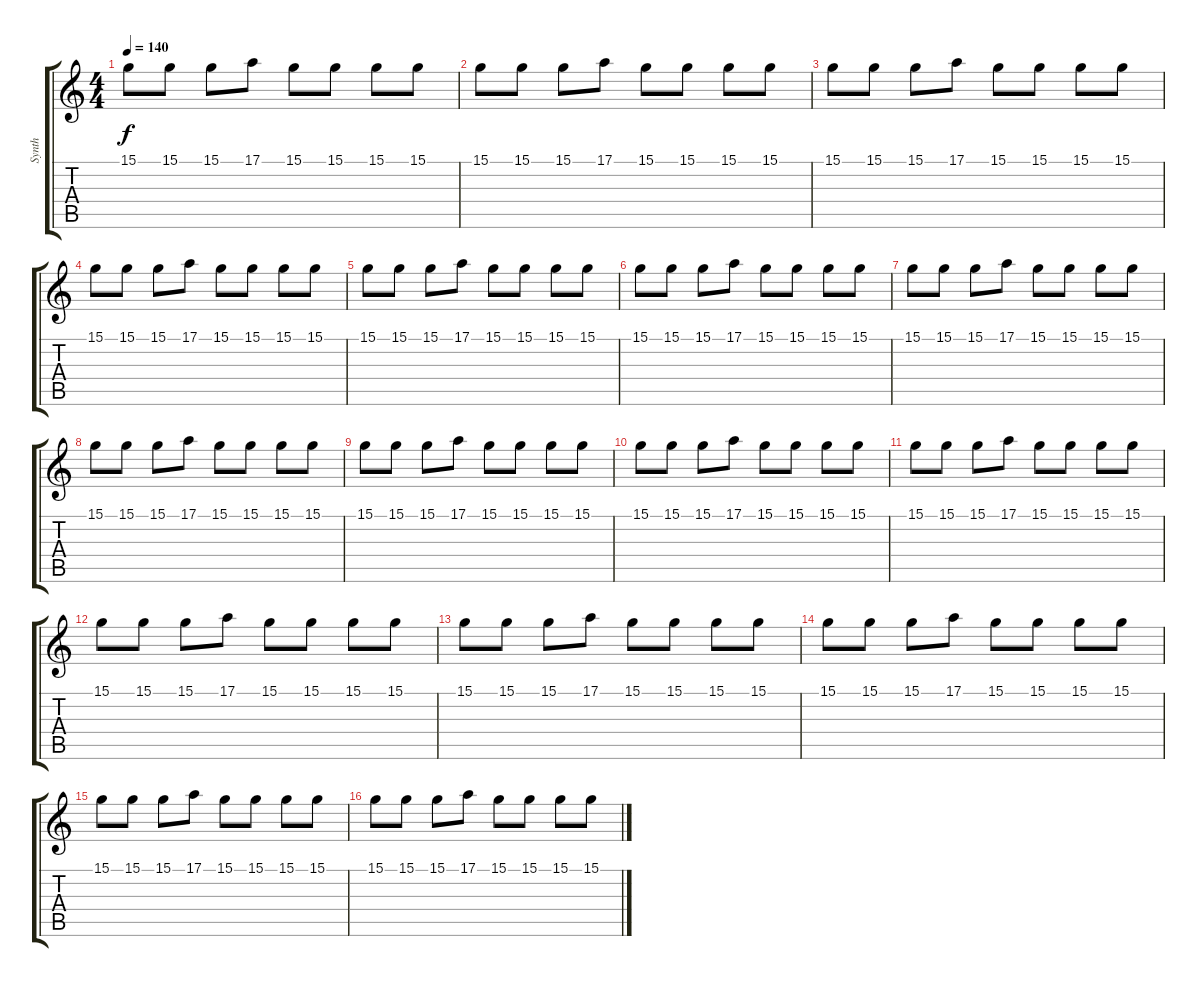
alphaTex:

\track ("Synth" "Synth") {instrument lead1square}
\staff {score tabs}
\tuning (E4 B3 G3 D3 A2 E2) {hide}
\ts (4 4)
\tempo 140
\clef g2
\ks c
15.1.8{dy f} 15.1.8 15.1.8 17.1.8 15.1.8 15.1.8 15.1.8 15.1.8 |
15.1.8 15.1.8 15.1.8 17.1.8 15.1.8 15.1.8 15.1.8 15.1.8 |
15.1.8 15.1.8 15.1.8 17.1.8 15.1.8 15.1.8 15.1.8 15.1.8 |
15.1.8 15.1.8 15.1.8 17.1.8 15.1.8 15.1.8 15.1.8 15.1.8 |
15.1.8 15.1.8 15.1.8 17.1.8 15.1.8 15.1.8 15.1.8 15.1.8 |
15.1.8 15.1.8 15.1.8 17.1.8 15.1.8 15.1.8 15.1.8 15.1.8 |
15.1.8 15.1.8 15.1.8 17.1.8 15.1.8 15.1.8 15.1.8 15.1.8 |
15.1.8 15.1.8 15.1.8 17.1.8 15.1.8 15.1.8 15.1.8 15.1.8 |
15.1.8 15.1.8 15.1.8 17.1.8 15.1.8 15.1.8 15.1.8 15.1.8 |
15.1.8 15.1.8 15.1.8 17.1.8 15.1.8 15.1.8 15.1.8 15.1.8 |
15.1.8 15.1.8 15.1.8 17.1.8 15.1.8 15.1.8 15.1.8 15.1.8 |
15.1.8 15.1.8 15.1.8 17.1.8 15.1.8 15.1.8 15.1.8 15.1.8 |
15.1.8 15.1.8 15.1.8 17.1.8 15.1.8 15.1.8 15.1.8 15.1.8 |
15.1.8 15.1.8 15.1.8 17.1.8 15.1.8 15.1.8 15.1.8 15.1.8 |
15.1.8 15.1.8 15.1.8 17.1.8 15.1.8 15.1.8 15.1.8 15.1.8 |
15.1.8 15.1.8 15.1.8 17.1.8 15.1.8 15.1.8 15.1.8 15.1.8
